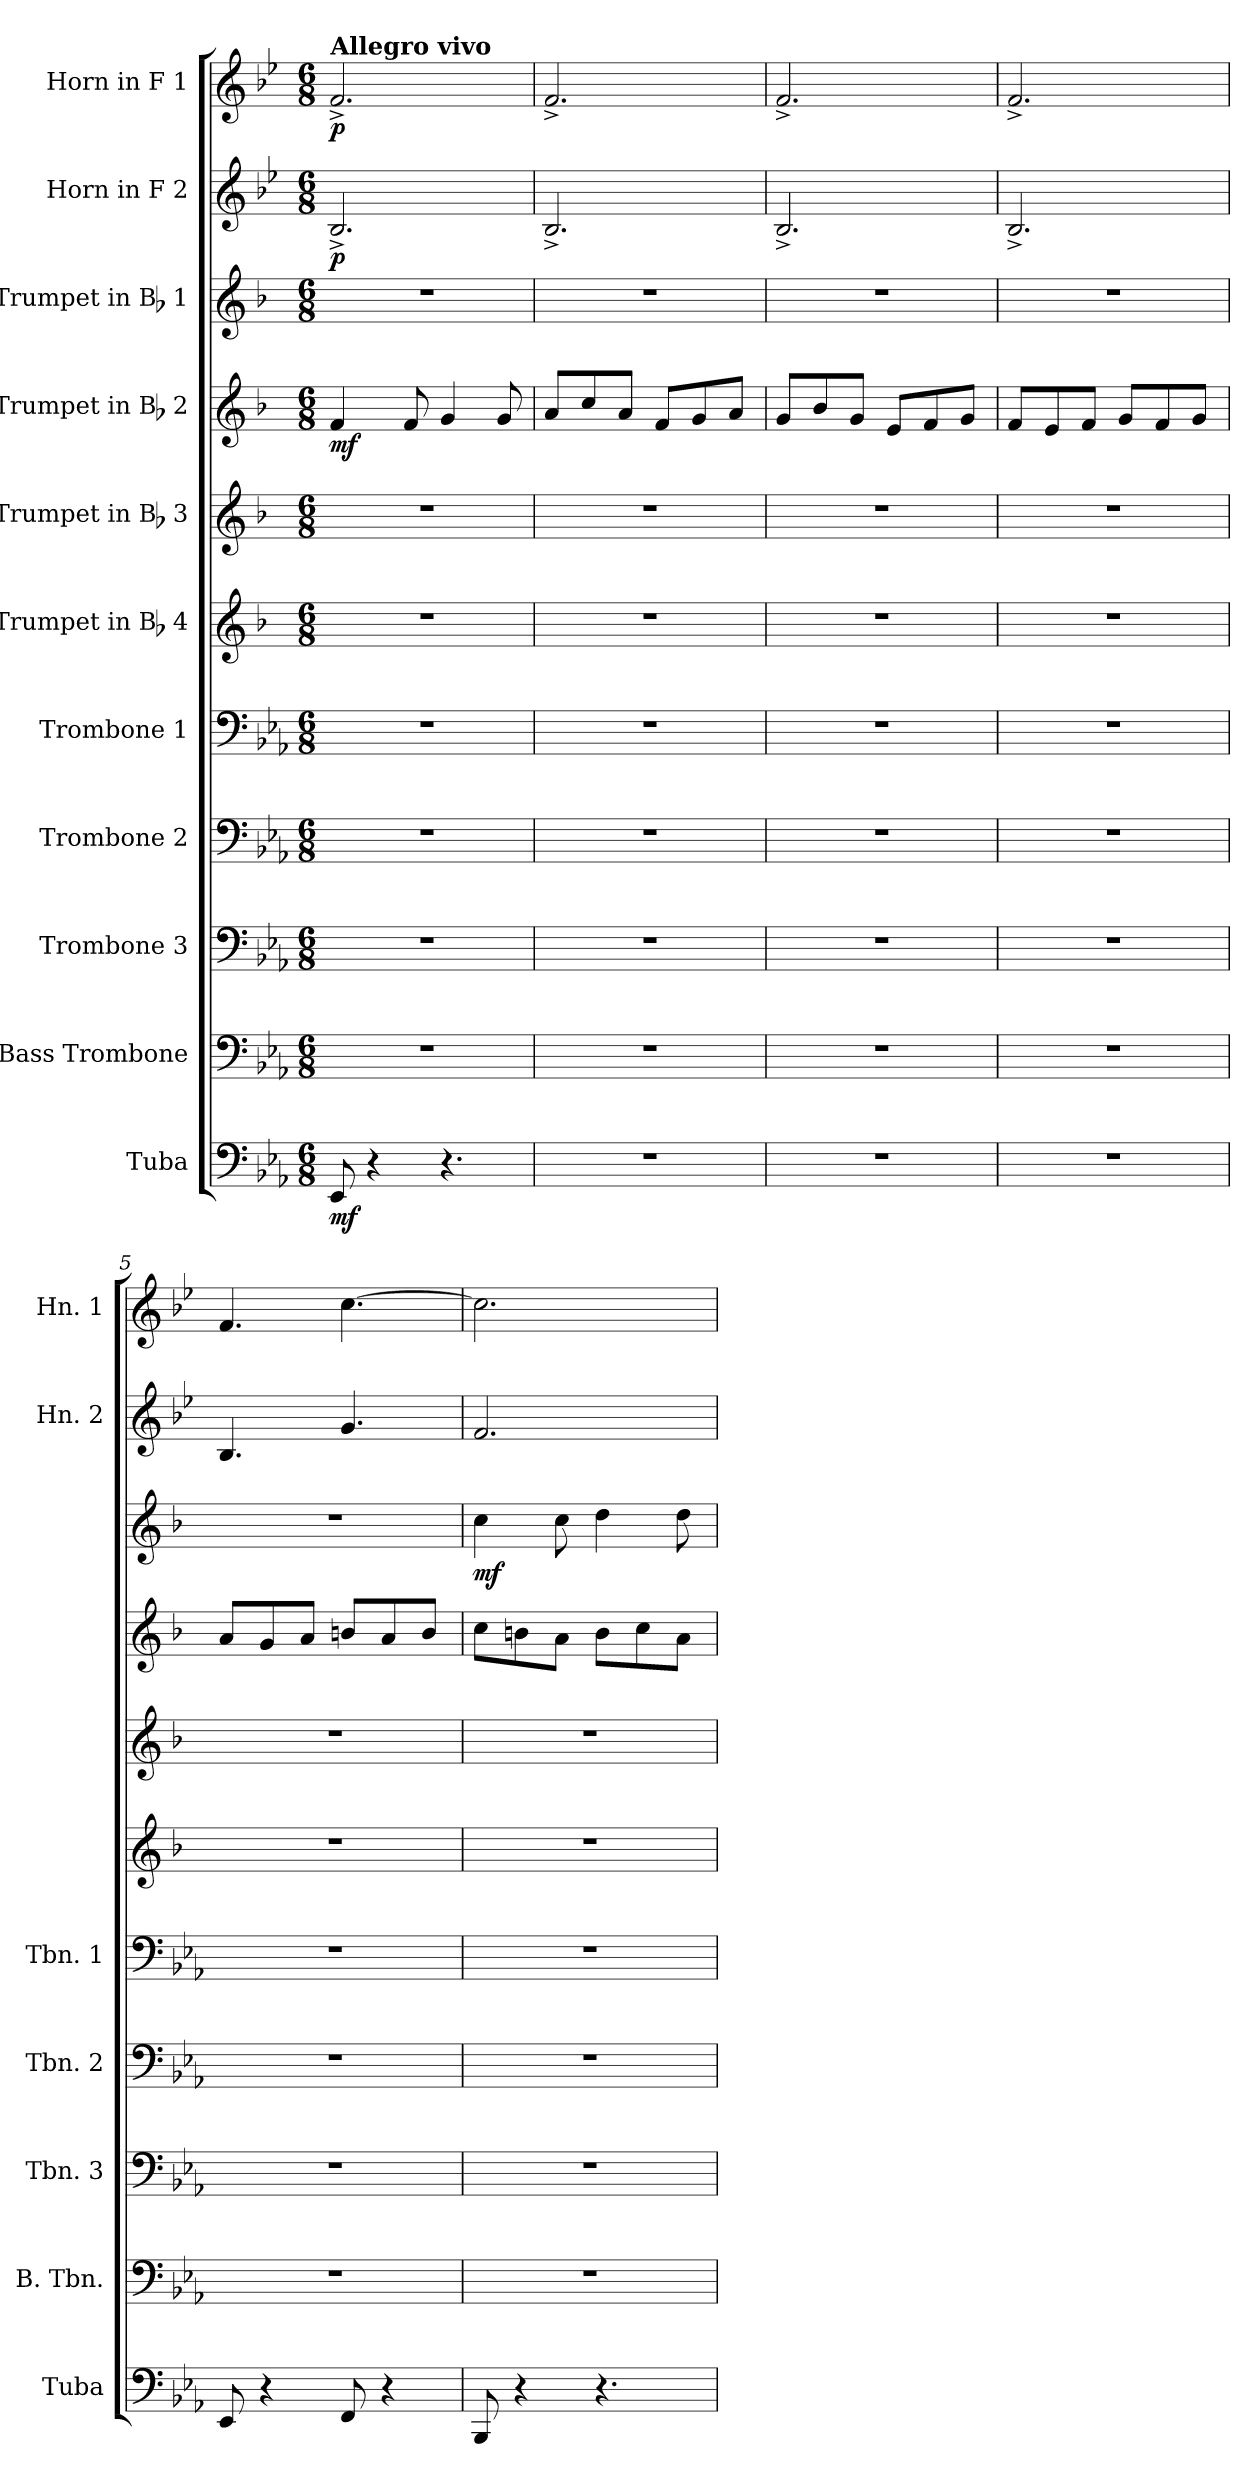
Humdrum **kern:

**kern	**dynam	**kern	**kern	**kern	**kern	**kern	**kern	**kern	**dynam	**kern	**dynam	**kern	**dynam	**kern	**dynam
*part11	*part11	*part10	*part9	*part8	*part7	*part6	*part5	*part4	*part4	*part3	*part3	*part2	*part2	*part1	*part1
*staff11	*staff11	*staff10	*staff9	*staff8	*staff7	*staff6	*staff5	*staff4	*staff4	*staff3	*staff3	*staff2	*staff2	*staff1	*staff1
*I"Tuba	*	*I"Bass Trombone	*I"Trombone 3	*I"Trombone 2	*I"Trombone 1	*I"Trumpet in Bb 4	*I"Trumpet in Bb 3	*I"Trumpet in Bb 2	*	*I"Trumpet in Bb 1	*	*I"Horn in F 2	*	*I"Horn in F 1	*
*I'Tuba	*	*I'B. Tbn.	*I'Tbn. 3	*I'Tbn. 2	*I'Tbn. 1	*	*	*	*	*	*	*I'Hn. 2	*	*I'Hn. 1	*
*clefF4	*	*clefF4	*clefF4	*clefF4	*clefF4	*clefG2	*clefG2	*clefG2	*	*clefG2	*	*clefG2	*	*clefG2	*
*	*	*	*	*	*	*ITrd1c2	*ITrd1c2	*ITrd1c2	*	*ITrd1c2	*	*ITrd4c7	*	*ITrd4c7	*
*k[b-e-a-]	*	*k[b-e-a-]	*k[b-e-a-]	*k[b-e-a-]	*k[b-e-a-]	*k[b-e-a-]	*k[b-e-a-]	*k[b-e-a-]	*	*k[b-e-a-]	*	*k[b-e-a-]	*	*k[b-e-a-]	*
*E-:	*	*E-:	*E-:	*E-:	*E-:	*E-:	*E-:	*E-:	*	*E-:	*	*E-:	*	*E-:	*
*M6/8	*	*M6/8	*M6/8	*M6/8	*M6/8	*M6/8	*M6/8	*M6/8	*	*M6/8	*	*M6/8	*	*M6/8	*
*MM165	*	*MM165	*MM165	*MM165	*MM165	*MM165	*MM165	*MM165	*	*MM165	*	*MM165	*	*MM165	*
=1	=1	=1	=1	=1	=1	=1	=1	=1	=1	=1	=1	=1	=1	=1	=1
!	!	!	!	!	!	!	!	!	!	!	!	!	!	!LO:TX:a:B:t=Allegro vivo	!
!	!LO:DY:b	!	!	!	!	!	!	!	!LO:DY:b	!	!	!	!LO:DY:b	!	!LO:DY:b
8EE-/	mf	2.r	2.r	2.r	2.r	2.r	2.r	4e-/	mf	2.r	.	2.E-^</	p	2.B-^</	p
4r	.	.	.	.	.	.	.	.	.	.	.	.	.	.	.
.	.	.	.	.	.	.	.	8e-/	.	.	.	.	.	.	.
4.r	.	.	.	.	.	.	.	4f/	.	.	.	.	.	.	.
.	.	.	.	.	.	.	.	8f/	.	.	.	.	.	.	.
=2	=2	=2	=2	=2	=2	=2	=2	=2	=2	=2	=2	=2	=2	=2	=2
2.r	.	2.r	2.r	2.r	2.r	2.r	2.r	8g/L	.	2.r	.	2.E-^</	.	2.B-^</	.
.	.	.	.	.	.	.	.	8b-/	.	.	.	.	.	.	.
.	.	.	.	.	.	.	.	8g/J	.	.	.	.	.	.	.
.	.	.	.	.	.	.	.	8e-/L	.	.	.	.	.	.	.
.	.	.	.	.	.	.	.	8f/	.	.	.	.	.	.	.
.	.	.	.	.	.	.	.	8g/J	.	.	.	.	.	.	.
=3	=3	=3	=3	=3	=3	=3	=3	=3	=3	=3	=3	=3	=3	=3	=3
2.r	.	2.r	2.r	2.r	2.r	2.r	2.r	8f/L	.	2.r	.	2.E-^</	.	2.B-^</	.
.	.	.	.	.	.	.	.	8a-/	.	.	.	.	.	.	.
.	.	.	.	.	.	.	.	8f/J	.	.	.	.	.	.	.
.	.	.	.	.	.	.	.	8d/L	.	.	.	.	.	.	.
.	.	.	.	.	.	.	.	8e-/	.	.	.	.	.	.	.
.	.	.	.	.	.	.	.	8f/J	.	.	.	.	.	.	.
=4	=4	=4	=4	=4	=4	=4	=4	=4	=4	=4	=4	=4	=4	=4	=4
2.r	.	2.r	2.r	2.r	2.r	2.r	2.r	8e-/L	.	2.r	.	2.E-^</	.	2.B-^</	.
.	.	.	.	.	.	.	.	8d/	.	.	.	.	.	.	.
.	.	.	.	.	.	.	.	8e-/J	.	.	.	.	.	.	.
.	.	.	.	.	.	.	.	8f/L	.	.	.	.	.	.	.
.	.	.	.	.	.	.	.	8e-/	.	.	.	.	.	.	.
.	.	.	.	.	.	.	.	8f/J	.	.	.	.	.	.	.
=5	=5	=5	=5	=5	=5	=5	=5	=5	=5	=5	=5	=5	=5	=5	=5
8EE-/	.	2.r	2.r	2.r	2.r	2.r	2.r	8g/L	.	2.r	.	4.E-/	.	4.B-/	.
4r	.	.	.	.	.	.	.	8f/	.	.	.	.	.	.	.
.	.	.	.	.	.	.	.	8g/J	.	.	.	.	.	.	.
8FF/	.	.	.	.	.	.	.	8an/L	.	.	.	4.c/	.	[4.f\	.
4r	.	.	.	.	.	.	.	8g/	.	.	.	.	.	.	.
.	.	.	.	.	.	.	.	8a/J	.	.	.	.	.	.	.
=6	=6	=6	=6	=6	=6	=6	=6	=6	=6	=6	=6	=6	=6	=6	=6
!	!	!	!	!	!	!	!	!	!	!	!LO:DY:b	!	!	!	!
8BBB-/	.	2.r	2.r	2.r	2.r	2.r	2.r	8b-\L	.	4b-\	mf	2.B-/	.	2.f\]	.
4r	.	.	.	.	.	.	.	8an\	.	.	.	.	.	.	.
.	.	.	.	.	.	.	.	8g\J	.	8b-\	.	.	.	.	.
4.r	.	.	.	.	.	.	.	8a\L	.	4cc\	.	.	.	.	.
.	.	.	.	.	.	.	.	8b-\	.	.	.	.	.	.	.
.	.	.	.	.	.	.	.	8g\J	.	8cc\	.	.	.	.	.
=	=	=	=	=	=	=	=	=	=	=	=	=	=	=	=
*-	*-	*-	*-	*-	*-	*-	*-	*-	*-	*-	*-	*-	*-	*-	*-
